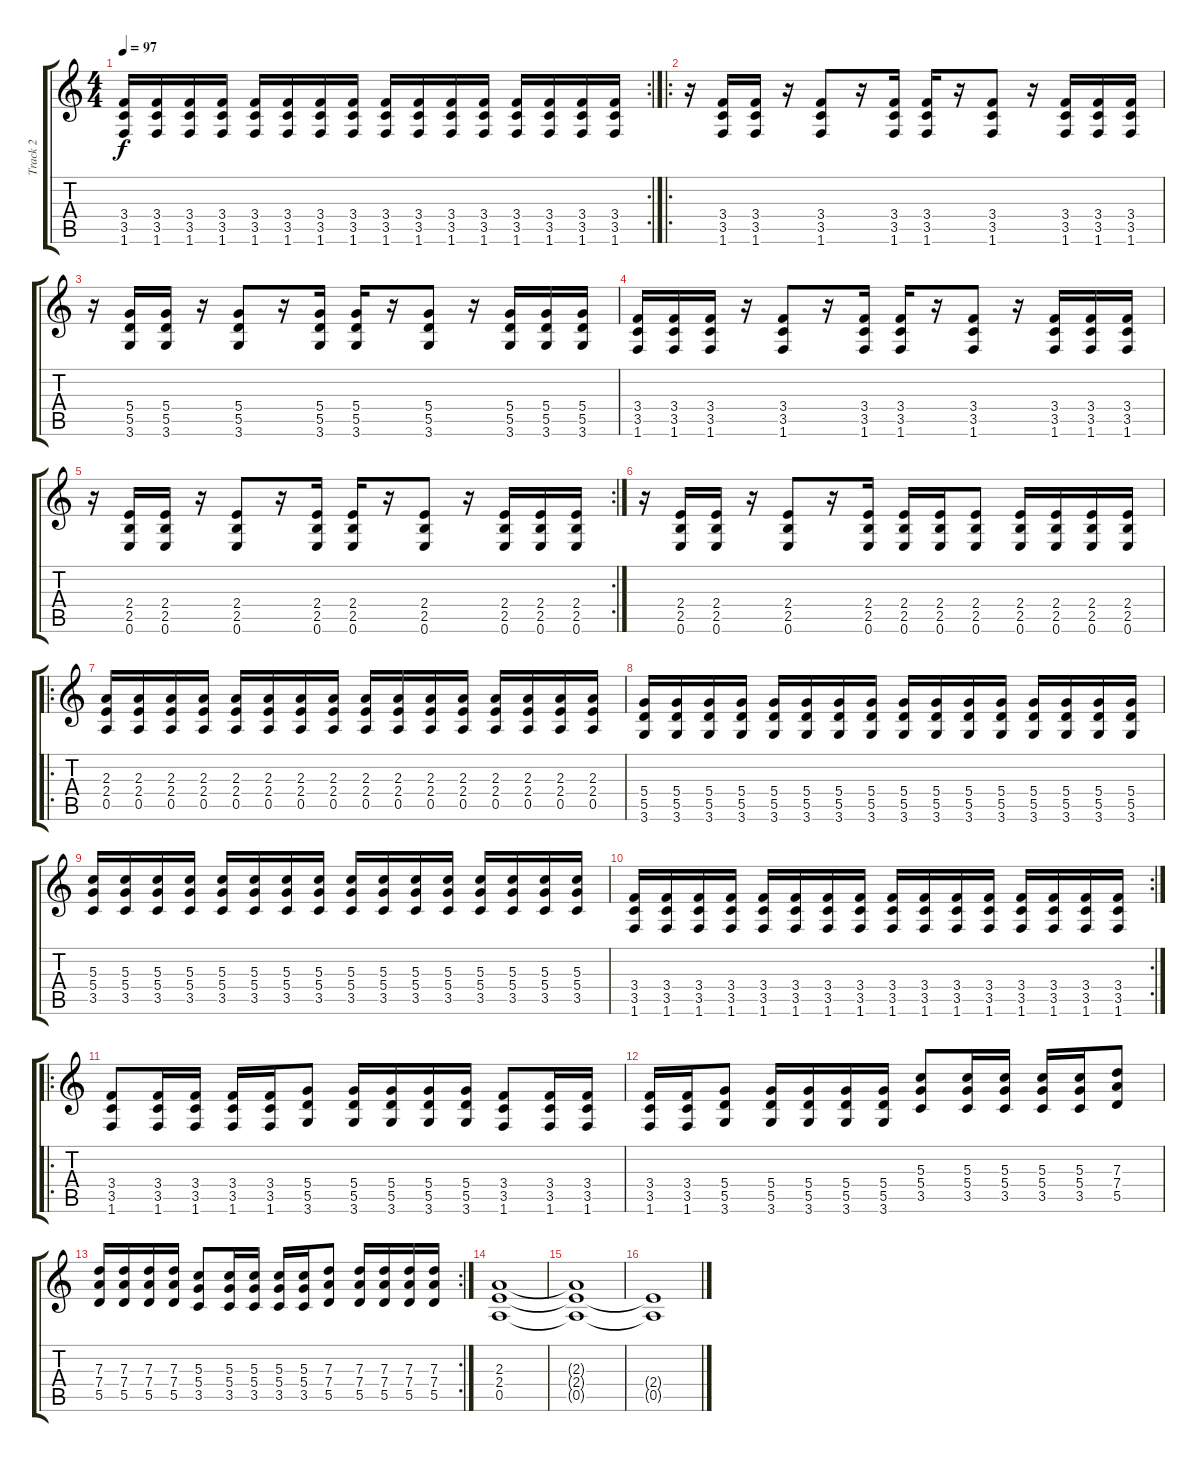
\track ("Track 2" "Track 2") {instrument distortionguitar}
\staff {score tabs}
\tuning (E4 B3 G3 D3 A2 E2) {hide}
\rc 2
\ts (4 4)
\tempo 97
\clef g2
\ks c
(3.4 3.5 1.6).16{dy f} (3.4 3.5 1.6).16 (3.4 3.5 1.6).16 (3.4 3.5 1.6).16 (3.4 3.5 1.6).16 (3.4 3.5 1.6).16 (3.4 3.5 1.6).16 (3.4 3.5 1.6).16 (3.4 3.5 1.6).16 (3.4 3.5 1.6).16 (3.4 3.5 1.6).16 (3.4 3.5 1.6).16 (3.4 3.5 1.6).16 (3.4 3.5 1.6).16 (3.4 3.5 1.6).16 (3.4 3.5 1.6).16 |
\ro
r.16 (3.4 3.5 1.6).16 (3.4 3.5 1.6).16 r.16 (3.4 3.5 1.6).8 r.16 (3.4 3.5 1.6).16 (3.4 3.5 1.6).16 r.16 (3.4 3.5 1.6).8 r.16 (3.4 3.5 1.6).16 (3.4 3.5 1.6).16 (3.4 3.5 1.6).16 |
r.16 (5.4 5.5 3.6).16 (5.4 5.5 3.6).16 r.16 (5.4 5.5 3.6).8 r.16 (5.4 5.5 3.6).16 (5.4 5.5 3.6).16 r.16 (5.4 5.5 3.6).8 r.16 (5.4 5.5 3.6).16 (5.4 5.5 3.6).16 (5.4 5.5 3.6).16 |
(3.4 3.5 1.6).16 (3.4 3.5 1.6).16 (3.4 3.5 1.6).16 r.16 (3.4 3.5 1.6).8 r.16 (3.4 3.5 1.6).16 (3.4 3.5 1.6).16 r.16 (3.4 3.5 1.6).8 r.16 (3.4 3.5 1.6).16 (3.4 3.5 1.6).16 (3.4 3.5 1.6).16 |
\rc 2
r.16 (2.4 2.5 0.6).16 (2.4 2.5 0.6).16 r.16 (2.4 2.5 0.6).8 r.16 (2.4 2.5 0.6).16 (2.4 2.5 0.6).16 r.16 (2.4 2.5 0.6).8 r.16 (2.4 2.5 0.6).16 (2.4 2.5 0.6).16 (2.4 2.5 0.6).16 |
r.16 (2.4 2.5 0.6).16 (2.4 2.5 0.6).16 r.16 (2.4 2.5 0.6).8 r.16 (2.4 2.5 0.6).16 (2.4 2.5 0.6).16 (2.4 2.5 0.6).16 (2.4 2.5 0.6).8 (2.4 2.5 0.6).16 (2.4 2.5 0.6).16 (2.4 2.5 0.6).16 (2.4 2.5 0.6).16 |
\ro
(2.3 2.4 0.5).16 (2.3 2.4 0.5).16 (2.3 2.4 0.5).16 (2.3 2.4 0.5).16 (2.3 2.4 0.5).16 (2.3 2.4 0.5).16 (2.3 2.4 0.5).16 (2.3 2.4 0.5).16 (2.3 2.4 0.5).16 (2.3 2.4 0.5).16 (2.3 2.4 0.5).16 (2.3 2.4 0.5).16 (2.3 2.4 0.5).16 (2.3 2.4 0.5).16 (2.3 2.4 0.5).16 (2.3 2.4 0.5).16 |
(5.4 5.5 3.6).16 (5.4 5.5 3.6).16 (5.4 5.5 3.6).16 (5.4 5.5 3.6).16 (5.4 5.5 3.6).16 (5.4 5.5 3.6).16 (5.4 5.5 3.6).16 (5.4 5.5 3.6).16 (5.4 5.5 3.6).16 (5.4 5.5 3.6).16 (5.4 5.5 3.6).16 (5.4 5.5 3.6).16 (5.4 5.5 3.6).16 (5.4 5.5 3.6).16 (5.4 5.5 3.6).16 (5.4 5.5 3.6).16 |
(5.3 5.4 3.5).16 (5.3 5.4 3.5).16 (5.3 5.4 3.5).16 (5.3 5.4 3.5).16 (5.3 5.4 3.5).16 (5.3 5.4 3.5).16 (5.3 5.4 3.5).16 (5.3 5.4 3.5).16 (5.3 5.4 3.5).16 (5.3 5.4 3.5).16 (5.3 5.4 3.5).16 (5.3 5.4 3.5).16 (5.3 5.4 3.5).16 (5.3 5.4 3.5).16 (5.3 5.4 3.5).16 (5.3 5.4 3.5).16 |
\rc 2
(3.4 3.5 1.6).16 (3.4 3.5 1.6).16 (3.4 3.5 1.6).16 (3.4 3.5 1.6).16 (3.4 3.5 1.6).16 (3.4 3.5 1.6).16 (3.4 3.5 1.6).16 (3.4 3.5 1.6).16 (3.4 3.5 1.6).16 (3.4 3.5 1.6).16 (3.4 3.5 1.6).16 (3.4 3.5 1.6).16 (3.4 3.5 1.6).16 (3.4 3.5 1.6).16 (3.4 3.5 1.6).16 (3.4 3.5 1.6).16 |
\ro
(3.4 3.5 1.6).8 (3.4 3.5 1.6).16 (3.4 3.5 1.6).16 (3.4 3.5 1.6).16 (3.4 3.5 1.6).16 (5.4 5.5 3.6).8 (5.4 5.5 3.6).16 (5.4 5.5 3.6).16 (5.4 5.5 3.6).16 (5.4 5.5 3.6).16 (3.4 3.5 1.6).8 (3.4 3.5 1.6).16 (3.4 3.5 1.6).16 |
(3.4 3.5 1.6).16 (3.4 3.5 1.6).16 (5.4 5.5 3.6).8 (5.4 5.5 3.6).16 (5.4 5.5 3.6).16 (5.4 5.5 3.6).16 (5.4 5.5 3.6).16 (5.3 5.4 3.5).8 (5.3 5.4 3.5).16 (5.3 5.4 3.5).16 (5.3 5.4 3.5).16 (5.3 5.4 3.5).16 (7.3 7.4 5.5).8 |
\rc 2
(7.3 7.4 5.5).16 (7.3 7.4 5.5).16 (7.3 7.4 5.5).16 (7.3 7.4 5.5).16 (5.3 5.4 3.5).8 (5.3 5.4 3.5).16 (5.3 5.4 3.5).16 (5.3 5.4 3.5).16 (5.3 5.4 3.5).16 (7.3 7.4 5.5).8 (7.3 7.4 5.5).16 (7.3 7.4 5.5).16 (7.3 7.4 5.5).16 (7.3 7.4 5.5).16 |
(2.3 2.4 0.5).1 |
(2.3{t} 2.4{t} 0.5{t}).1 |
(2.4{t} 0.5{t}).1
